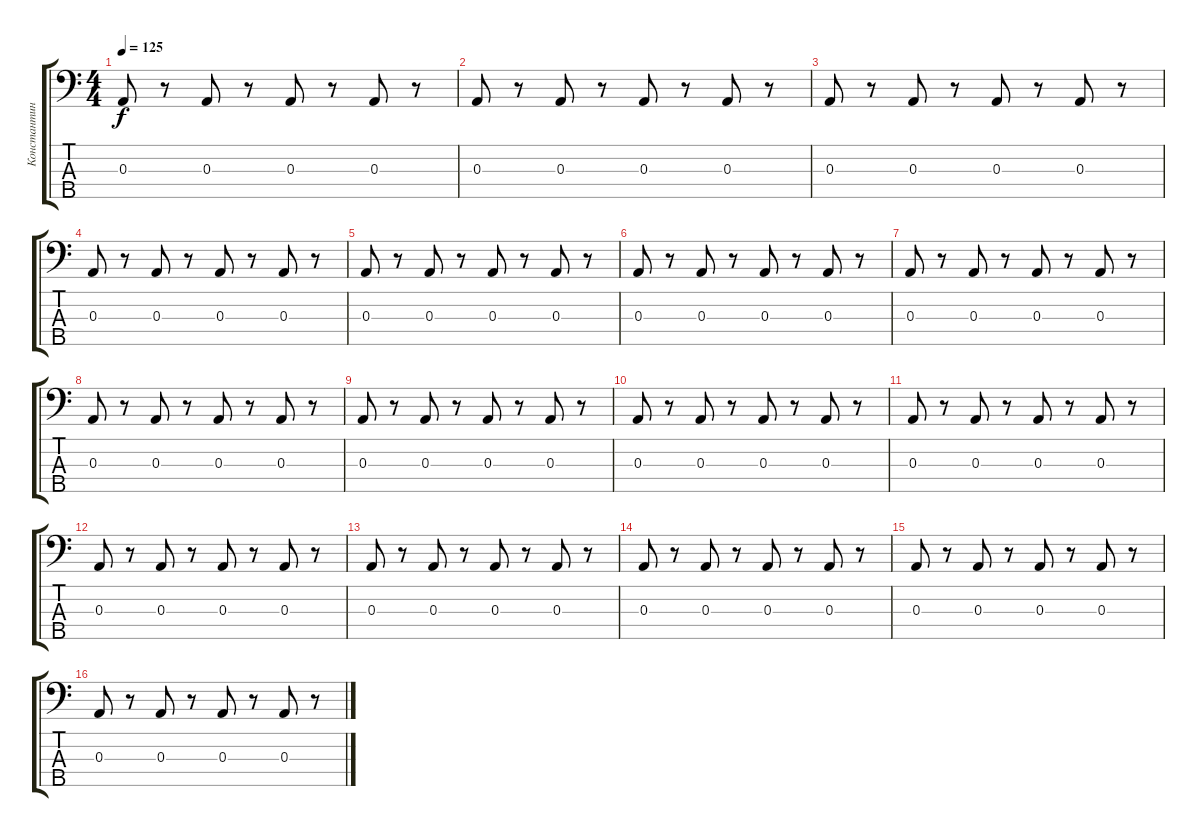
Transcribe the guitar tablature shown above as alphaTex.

\track ("Константин Бекрев" "Константин") {instrument electricbasspick}
\staff {score tabs}
\tuning (G2 D2 A1 E1 B0) {hide}
\ts (4 4)
\tempo 125
\clef f4
\ks c
0.3.8{dy f} r.8 0.3.8 r.8 0.3.8 r.8 0.3.8 r.8 |
0.3.8 r.8 0.3.8 r.8 0.3.8 r.8 0.3.8 r.8 |
0.3.8 r.8 0.3.8 r.8 0.3.8 r.8 0.3.8 r.8 |
0.3.8 r.8 0.3.8 r.8 0.3.8 r.8 0.3.8 r.8 |
0.3.8 r.8 0.3.8 r.8 0.3.8 r.8 0.3.8 r.8 |
0.3.8 r.8 0.3.8 r.8 0.3.8 r.8 0.3.8 r.8 |
0.3.8 r.8 0.3.8 r.8 0.3.8 r.8 0.3.8 r.8 |
0.3.8 r.8 0.3.8 r.8 0.3.8 r.8 0.3.8 r.8 |
0.3.8 r.8 0.3.8 r.8 0.3.8 r.8 0.3.8 r.8 |
0.3.8 r.8 0.3.8 r.8 0.3.8 r.8 0.3.8 r.8 |
0.3.8 r.8 0.3.8 r.8 0.3.8 r.8 0.3.8 r.8 |
0.3.8 r.8 0.3.8 r.8 0.3.8 r.8 0.3.8 r.8 |
0.3.8 r.8 0.3.8 r.8 0.3.8 r.8 0.3.8 r.8 |
0.3.8 r.8 0.3.8 r.8 0.3.8 r.8 0.3.8 r.8 |
0.3.8 r.8 0.3.8 r.8 0.3.8 r.8 0.3.8 r.8 |
0.3.8 r.8 0.3.8 r.8 0.3.8 r.8 0.3.8 r.8
